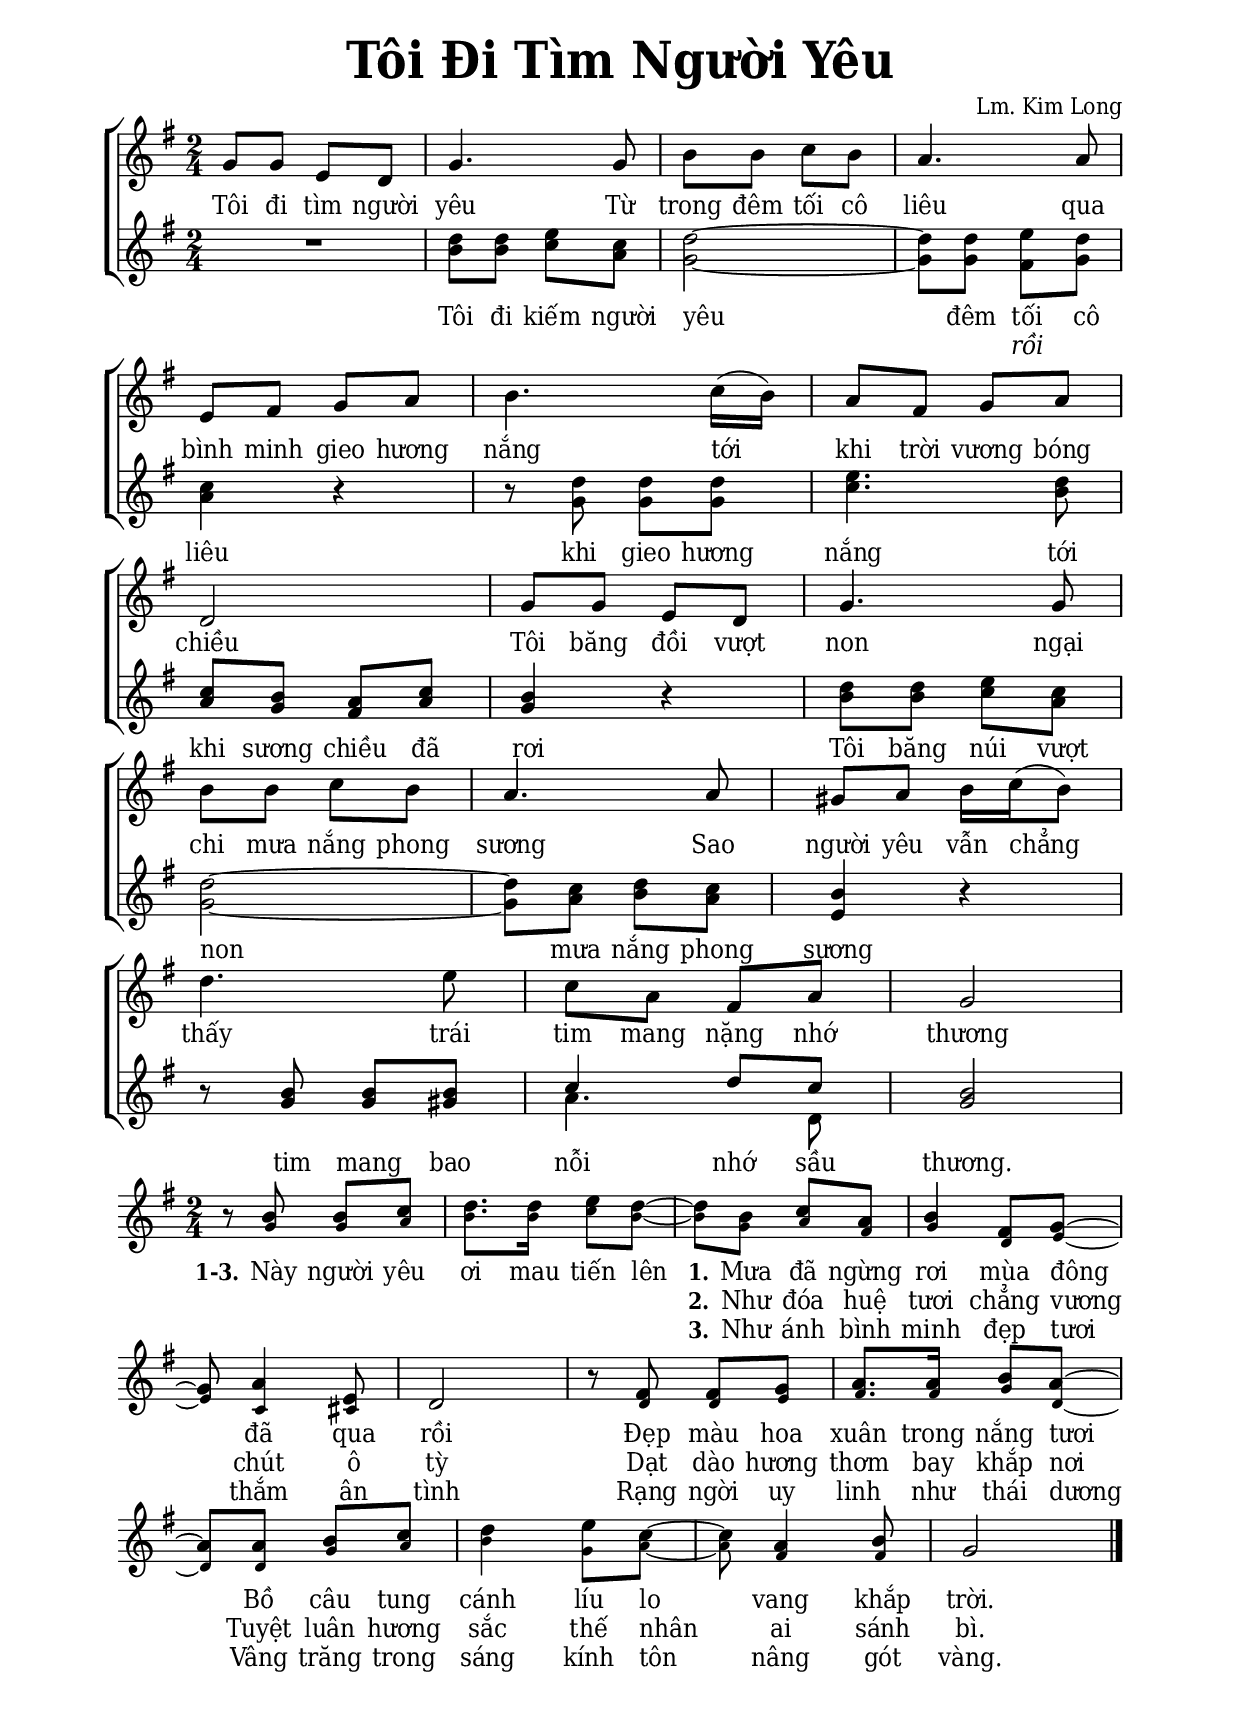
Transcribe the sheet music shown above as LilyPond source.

% Cài đặt chung
\version "2.22.1"
\include "english.ly"

\header {
  title = \markup { \fontsize #3 "Tôi Đi Tìm Người Yêu" }
  composer = "Lm. Kim Long"
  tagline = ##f
}

% Nhạc
nhacDiepKhucSop = \relative c'' {
  g8 g e d |
  g4. g8 |
  b8 b c b |
  a4. a8 |
  e fs g a |
  b4. c16 (b) |
  a8 fs g a |
  d,2 |
  g8 g e d |
  g4. g8 |
  b b c b |
  a4. a8 |
  gs a b16 c (b8) |
  d4. e8 |
  c a fs a |
  g2
}

nhacDiepKhucTenor = \relative c'' {
  R2
  d8 d e c |
  d2 ~ |
  d8 d e d |
  c4 r |
  r8 d d d |
  e4. d8 |
  c b a c |
  b4 r |
  d8 d e c |
  d2 ~ |
  d8 c d c |
  b4 r4 |
  r8 b b b |
  c4 d8 [c] |
  b2
}

nhacDiepKhucBas = \relative c'' {
  R2
  b8 b c a |
  g2 ~ |
  g8 g fs g |
  a4 r |
  r8 g g g |
  c4. b8 |
  a g fs a |
  g4 r |
  b8 b c a |
  g2 ~ |
  g8 a b a |
  e4 r |
  r8 g g gs |
  a4. d,8 |
  g2
}

nhacPhienKhucSop = \relative c'' {
  r8 b b c |
  d8. d16 e8 d ~ |
  d b c a |
  b4 fs8 g ~ |
  g a4 e8 |
  d2 |
  r8 fs fs g |
  a8. a16 b8 a ~ |
  a a b c |
  d4 e8 c ~ |
  c a4 b8 |
  g2 \bar "|."
}

nhacPhienKhucBas = \relative c'' {
  r8 g8 g a |
  b8. b16 c8 b ~ |
  b g a fs |
  g4 d8 e ~ |
  e c4 cs8 |
  d2 |
  r8 d d e |
  fs8. fs16 g8 d ~ |
  d d g a |
  b4 g8 a ~ |
  a fs4 fs8 |
  g2
}


% Lời
loiDiepKhucSop = \lyricmode {
  Tôi đi tìm người yêu
  Từ trong đêm tối cô liêu
  qua bình minh gieo hương nắng
  tới khi trời vương bóng chiều
  Tôi băng đồi vượt non
  ngại chi mưa nắng phong sương
  Sao người yêu vẫn chẳng thấy
  trái tim mang nặng nhớ thương
  \set stanza = "1-3."
  Này người yêu ơi mau tiến lên
  \set stanza = "1."
  Mưa đã ngừng rơi mùa đông đã qua rồi
  Đẹp màu hoa xuân trong nắng tươi
  Bồ câu tung cánh líu lo vang khắp trời.
}

loiPhienKhucSopMot = \lyricmode {
  \set stanza = "1-3."
  Này người yêu ơi mau tiến lên
  \set stanza = "1."
  Mưa đã ngừng rơi mùa đông đã qua rồi
  Đẹp màu hoa xuân trong nắng tươi
  Bồ câu tung cánh líu lo vang khắp trời.
}

loiPhienKhucSopHai = \lyricmode {
  \repeat unfold 7 { _ }
  \set stanza = "2."
  Như đóa huệ tươi chẳng vương chút ô tỳ
  Dạt dào hương thơm bay khắp nơi
  Tuyệt luân hương sắc thế nhân ai sánh bì.
}

loiPhienKhucSopBa = \lyricmode {
  \repeat unfold 7 { _ }
  \set stanza = "3."
  Như ánh bình minh đẹp tươi thắm ân tình
  Rạng ngời uy linh như thái dương
  Vâng trăng trong sáng kính tôn nâng gót vàng.
}

loiDiepKhucBas = \lyricmode {
  Tôi đi kiếm người yêu
  đêm
  <<
    { tối }
    \new Lyrics {
	  \set associatedVoice = "beBas"
	  \override Lyrics.LyricText.font-shape = #'italic
	    rồi
    }
  >>
  cô liêu
  khi gieo hương nắng tới
  khi sương chiều đã rơi
  Tôi băng núi vượt non
  mưa nắng phong sương
  tim mang bao nỗi nhớ sầu thương.
}


% Dàn trang
\paper {
  #(set-paper-size "a4")
  top-margin = 8\mm
  bottom-margin = 10\mm
  left-margin = 20\mm
  right-margin = 20\mm
  indent = #0
  #(define fonts
    (make-pango-font-tree
      "Deja Vu Serif Condensed"
      "Deja Vu Serif Condensed"
      "Deja Vu Serif Condensed"
      (/ 20 20)))
  print-page-number = #f
  page-count = #1
}

TongNhip = {
  \key g \major \time 2/4
  \set Timing.beamExceptions = #'()
  \set Timing.baseMoment = #(ly:make-moment 1/4)
  \set Timing.beatStructure = #'(1 1)
}

% Đổi kích thước nốt cho bè phụ
notBePhu =
#(define-music-function (font-size music) (number? ly:music?)
   (for-some-music
     (lambda (m)
       (if (music-is-of-type? m 'rhythmic-event)
           (begin
             (set! (ly:music-property m 'tweaks)
                   (cons `(font-size . ,font-size)
                         (ly:music-property m 'tweaks)))
             #t)
           #f))
     music)
   music)

\score {
  \new ChoirStaff <<
    \new Staff <<
        \clef treble
        \new Voice = beSop {
          \TongNhip \nhacDiepKhucSop
        }
      \new Lyrics \lyricsto beSop \loiDiepKhucSop
    >>
    \new Staff \with {
        \consists "Merge_rests_engraver"
        printPartCombineTexts = ##f
      }
      <<
        \clef treble
      \new Voice \TongNhip \partCombine 
        \nhacDiepKhucTenor
        \nhacDiepKhucBas
      \new NullVoice = beBas \nhacDiepKhucTenor
      \new Lyrics \lyricsto beBas \loiDiepKhucBas
      >>
  >>
  \layout {
    \override Lyrics.LyricSpace.minimum-distance = #1
    \override Score.BarNumber.break-visibility = ##(#f #f #f)
    \override Score.SpacingSpanner.uniform-stretching = ##t
  }
}

\score {
  \new ChoirStaff <<
    \new Staff \with {
        printPartCombineTexts = ##f
      }
      <<
        \new Voice \TongNhip \partCombine 
          \nhacPhienKhucSop
          \notBePhu -2 { \nhacPhienKhucBas }
        \new NullVoice = beSop \nhacPhienKhucSop
      \new Lyrics \lyricsto beSop \loiPhienKhucSopMot
      \new Lyrics \lyricsto beSop \loiPhienKhucSopHai
      \new Lyrics \lyricsto beSop \loiPhienKhucSopBa
    >>
  >>
  \layout {
    \override Lyrics.LyricSpace.minimum-distance = #1
    \override Score.BarNumber.break-visibility = ##(#f #f #f)
    \context {
      \Staff \RemoveEmptyStaves
      \override VerticalAxisGroup.remove-first = ##t
    }
  } 
}
